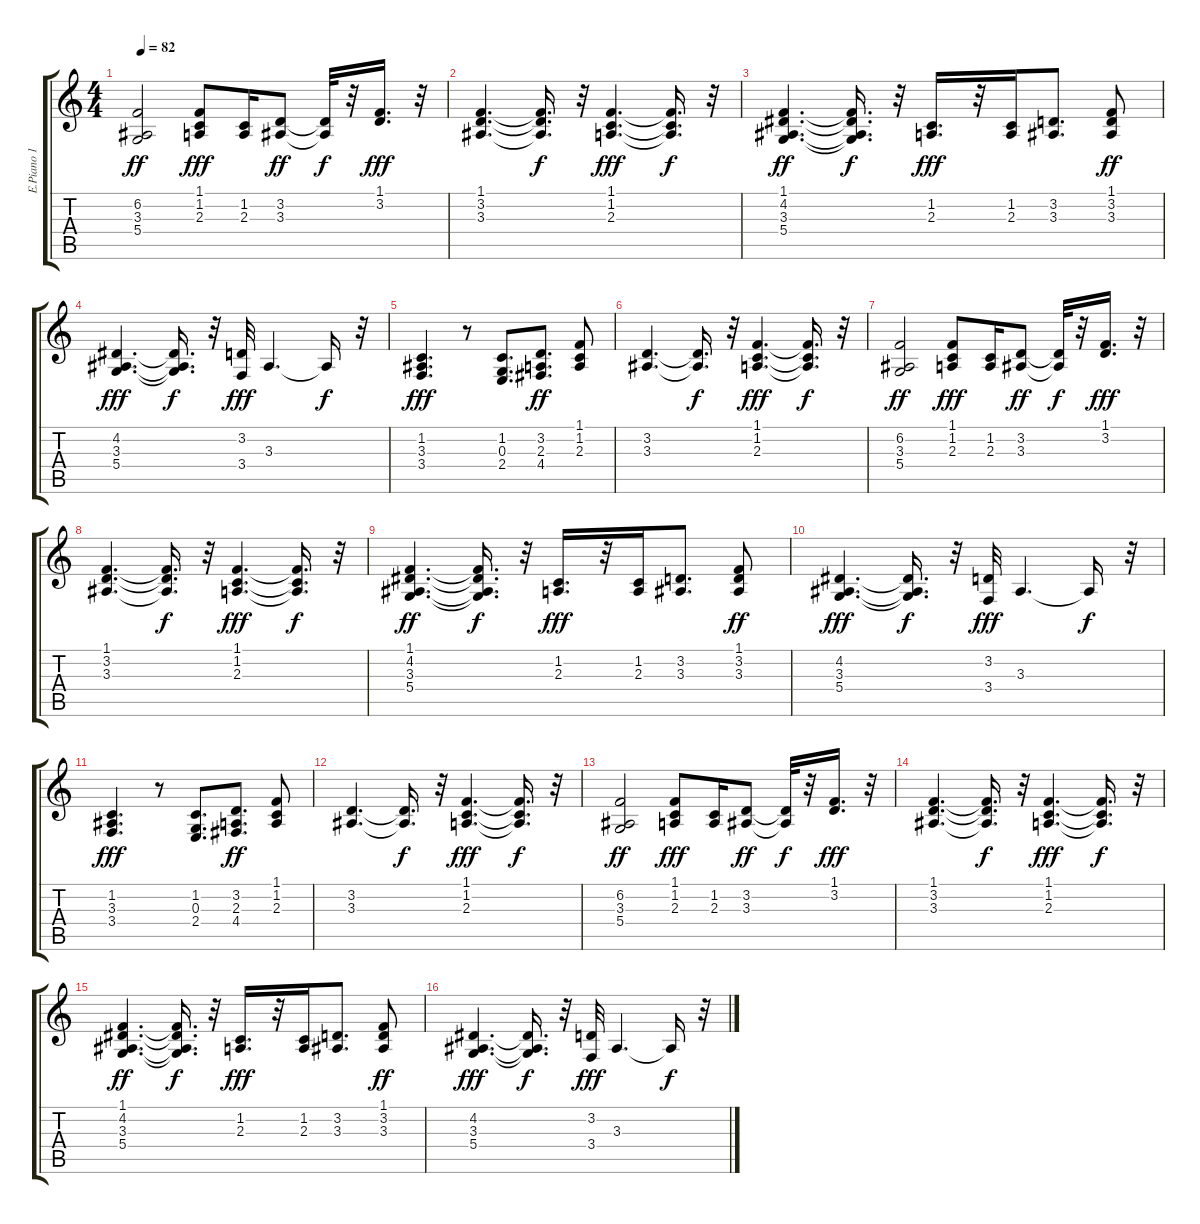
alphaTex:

\track ("E.Piano 1" "E.Piano 1") {instrument electricpiano1}
\staff {score tabs}
\tuning (E4 B3 G3 D3 A2 E2) {hide}
\ts (4 4)
\tempo 82
\clef g2
\ks c
(6.2 3.3 5.4).2{dy ff} (1.1 1.2 2.3).8{dy fff} (1.2 2.3).16 (3.2 3.3).8{dy ff} (3.2{t} 3.3{t}).32{dy f} r.32 (1.1 3.2).16{d dy fff} r.32 |
(1.1 3.2 3.3).4{d} (1.1{t} 3.2{t} 3.3{t}).16{d dy f} r.32 (1.1 1.2 2.3).4{d dy fff} (1.1{t} 1.2{t} 2.3{t}).16{d dy f} r.32 |
(1.1 4.2 3.3 5.4).4{d dy ff} (1.1{t} 4.2{t} 3.3{t} 5.4{t}).16{d dy f} r.32 (1.2 2.3).16{d dy fff} r.32 (1.2 2.3).16 (3.2 3.3).8{d} (1.1 3.2 3.3).8{dy ff} |
(4.2 3.3 5.4).4{d dy fff} (4.2{t} 3.3{t} 5.4{t}).16{d dy f} r.32 (3.2 3.4).32{dy fff} 3.3.4{d} 3.3{t}.16{dy f} r.32 |
(1.2 3.3 3.4).4{d dy fff} r.8 (1.2 0.3 2.4).8{d} (3.2 2.3 4.4).8{d dy ff} (1.1 1.2 2.3).8 |
(3.2 3.3).4{d} (3.2{t} 3.3{t}).16{d dy f} r.32 (1.1 1.2 2.3).4{d dy fff} (1.1{t} 1.2{t} 2.3{t}).16{d dy f} r.32 |
(6.2 3.3 5.4).2{dy ff} (1.1 1.2 2.3).8{dy fff} (1.2 2.3).16 (3.2 3.3).8{dy ff} (3.2{t} 3.3{t}).32{dy f} r.32 (1.1 3.2).16{d dy fff} r.32 |
(1.1 3.2 3.3).4{d} (1.1{t} 3.2{t} 3.3{t}).16{d dy f} r.32 (1.1 1.2 2.3).4{d dy fff} (1.1{t} 1.2{t} 2.3{t}).16{d dy f} r.32 |
(1.1 4.2 3.3 5.4).4{d dy ff} (1.1{t} 4.2{t} 3.3{t} 5.4{t}).16{d dy f} r.32 (1.2 2.3).16{d dy fff} r.32 (1.2 2.3).16 (3.2 3.3).8{d} (1.1 3.2 3.3).8{dy ff} |
(4.2 3.3 5.4).4{d dy fff} (4.2{t} 3.3{t} 5.4{t}).16{d dy f} r.32 (3.2 3.4).32{dy fff} 3.3.4{d} 3.3{t}.16{dy f} r.32 |
(1.2 3.3 3.4).4{d dy fff} r.8 (1.2 0.3 2.4).8{d} (3.2 2.3 4.4).8{d dy ff} (1.1 1.2 2.3).8 |
(3.2 3.3).4{d} (3.2{t} 3.3{t}).16{d dy f} r.32 (1.1 1.2 2.3).4{d dy fff} (1.1{t} 1.2{t} 2.3{t}).16{d dy f} r.32 |
(6.2 3.3 5.4).2{dy ff} (1.1 1.2 2.3).8{dy fff} (1.2 2.3).16 (3.2 3.3).8{dy ff} (3.2{t} 3.3{t}).32{dy f} r.32 (1.1 3.2).16{d dy fff} r.32 |
(1.1 3.2 3.3).4{d} (1.1{t} 3.2{t} 3.3{t}).16{d dy f} r.32 (1.1 1.2 2.3).4{d dy fff} (1.1{t} 1.2{t} 2.3{t}).16{d dy f} r.32 |
(1.1 4.2 3.3 5.4).4{d dy ff} (1.1{t} 4.2{t} 3.3{t} 5.4{t}).16{d dy f} r.32 (1.2 2.3).16{d dy fff} r.32 (1.2 2.3).16 (3.2 3.3).8{d} (1.1 3.2 3.3).8{dy ff} |
(4.2 3.3 5.4).4{d dy fff} (4.2{t} 3.3{t} 5.4{t}).16{d dy f} r.32 (3.2 3.4).32{dy fff} 3.3.4{d} 3.3{t}.16{dy f} r.32
